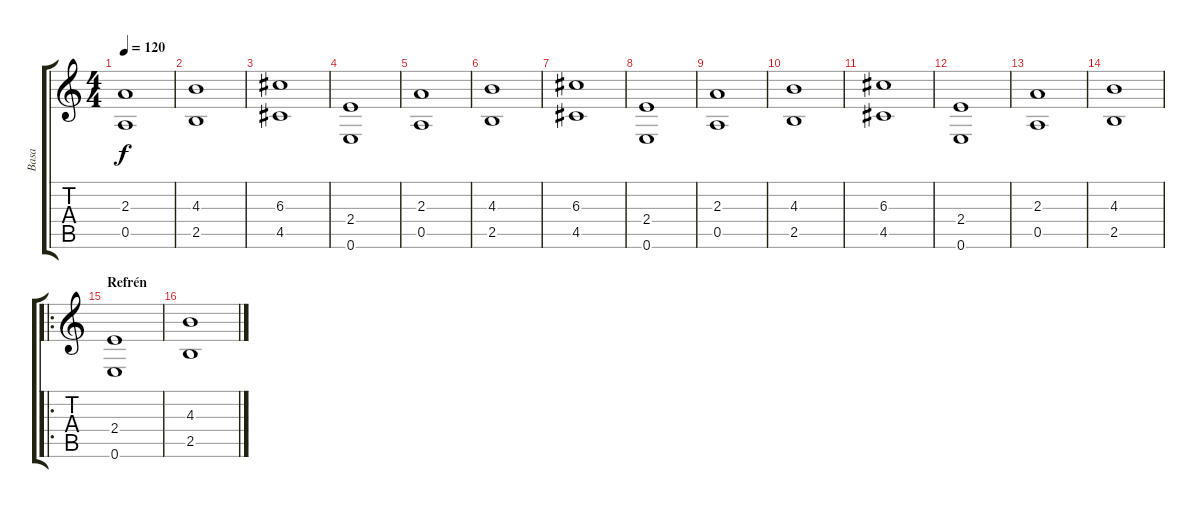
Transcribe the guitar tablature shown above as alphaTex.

\track ("Basa" "Basa") {instrument electricbassfinger}
\staff {score tabs}
\tuning (E4 B3 G3 D3 A2 E2) {hide}
\ts (4 4)
\tempo 120
\clef g2
\ks c
(2.3 0.5).1{dy f} |
(4.3 2.5).1 |
(6.3 4.5).1 |
(2.4 0.6).1 |
(2.3 0.5).1 |
(4.3 2.5).1 |
(6.3 4.5).1 |
(2.4 0.6).1 |
(2.3 0.5).1 |
(4.3 2.5).1 |
(6.3 4.5).1 |
(2.4 0.6).1 |
(2.3 0.5).1 |
(4.3 2.5).1 |
\ro
\section ("" "Refrén")
(2.4 0.6).1 |
(4.3 2.5).1
